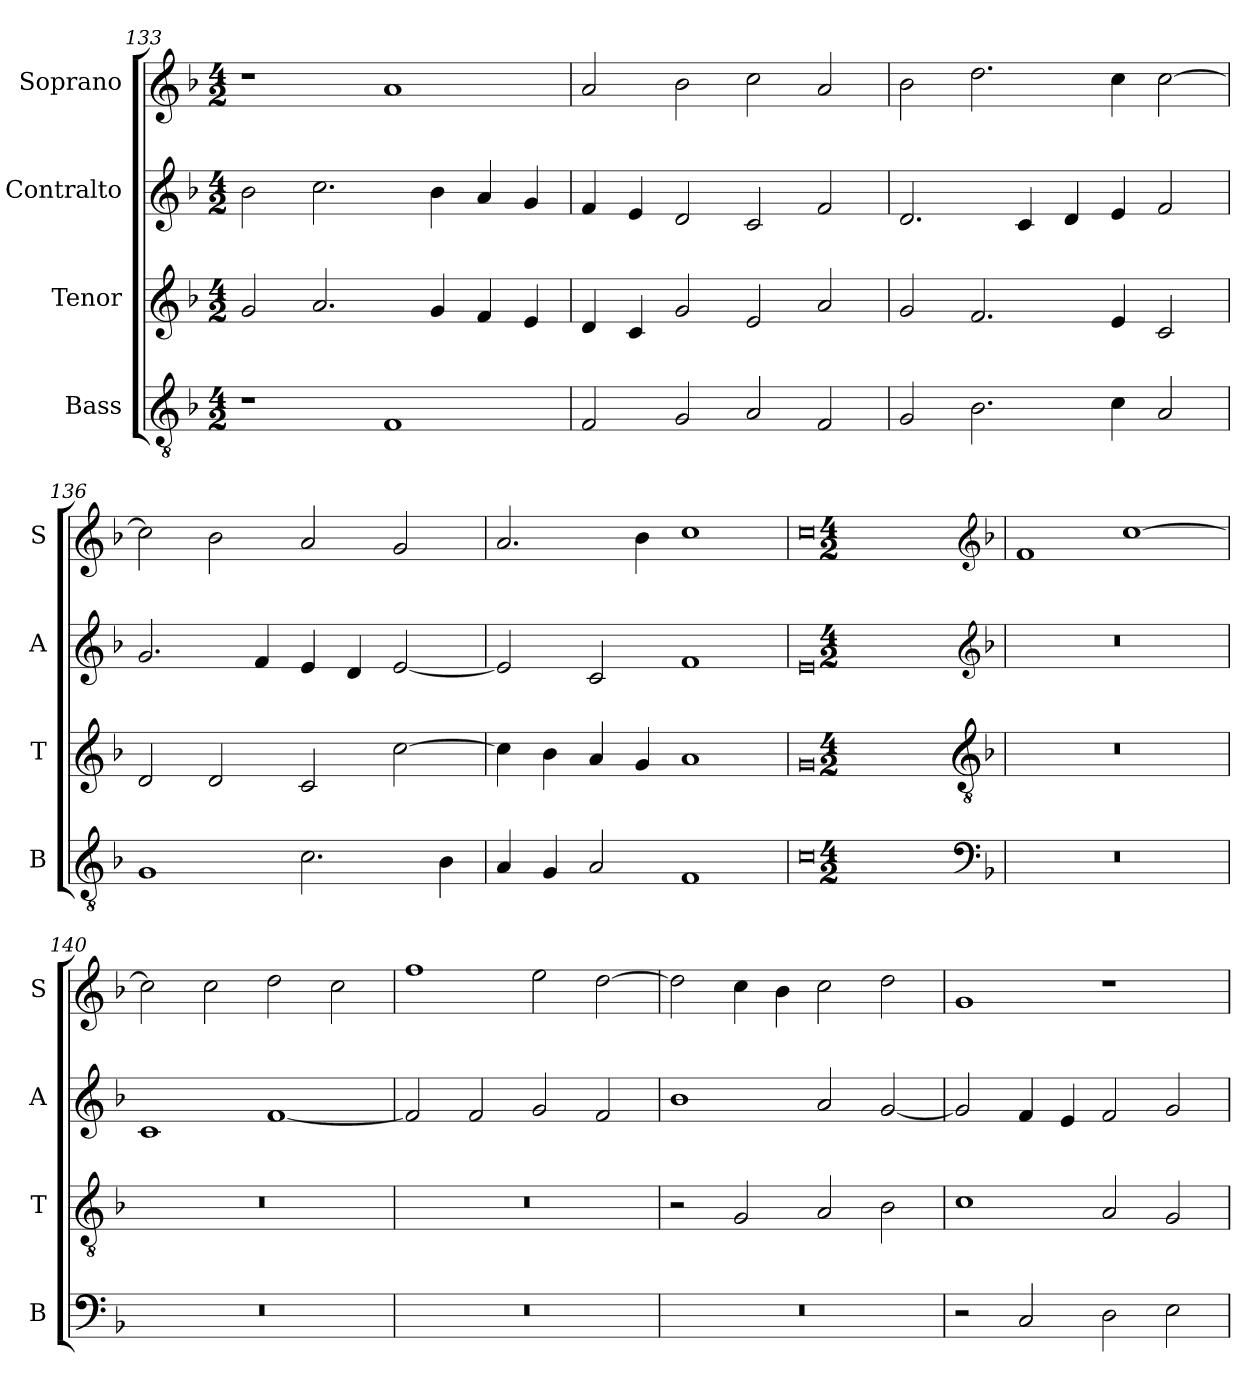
**kern	**kern	**kern	**kern
*part4	*part3	*part2	*part1
*staff4	*staff3	*staff2	*staff1
*I"Bass	*I"Tenor	*I"Contralto	*I"Soprano
*I'B	*I'T	*I'A	*I'S
*clefGv2	*clefG2	*clefG2	*clefG2
*k[b-]	*k[b-]	*k[b-]	*k[b-]
*F:ion	*F:ion	*F:ion	*F:ion
*M4/2	*M4/2	*M4/2	*M4/2
=133	=133	=133	=133
1r	2g	2b-	1r
.	2.a	2.cc	.
1F	.	.	1a
.	4g	4b-	.
.	4f	4a	.
.	4e	4g	.
=134	=134	=134	=134
2F	4d	4f	2a
.	4c	4e	.
2G	2g	2d	2b-
2A	2e	2c	2cc
2F	2a	2f	2a
=135	=135	=135	=135
2G	2g	2.d	2b-
2.B-	2.f	.	2.dd
.	.	4c	.
.	.	4d	.
4c	4e	4e	4cc
2A	2c	2f	[2cc
=136	=136	=136	=136
1G	2d	2.g	2cc]
.	2d	.	2b-
.	.	4f	.
2.c	2c	4e	2a
.	.	4d	.
.	[2cc	[2e	2g
4B-	.	.	.
=137	=137	=137	=137
4A	4cc]	2e]	2.a
4G	4b-	.	.
2A	4a	2c	.
.	4g	.	4b-
1F	1a	1f	1cc
=138	=138	=138	=138
0c	0g	0e	0cc
*clefF4	*clefGv2	*clefG2	*clefG2
*k[b-]	*k[b-]	*k[b-]	*k[b-]
*F:ion	*F:ion	*F:ion	*F:ion
*M4/2	*M4/2	*M4/2	*M4/2
=139	=139	=139	=139
0r	0r	0r	1f
.	.	.	[1cc
=140	=140	=140	=140
0r	0r	1c	2cc]
.	.	.	2cc
.	.	[1f	2dd
.	.	.	2cc
=141	=141	=141	=141
0r	0r	2f]	1ff
.	.	2f	.
.	.	2g	2ee
.	.	2f	[2dd
=142	=142	=142	=142
0r	2r	1b-	2dd]
.	2G	.	4cc
.	.	.	4b-
.	2A	2a	2cc
.	2B-	[2g	2dd
=143	=143	=143	=143
2r	1c	2g]	1g
2C	.	4f	.
.	.	4e	.
2D	2A	2f	1r
2E	2G	2g	.
=	=	=	=
*-	*-	*-	*-
